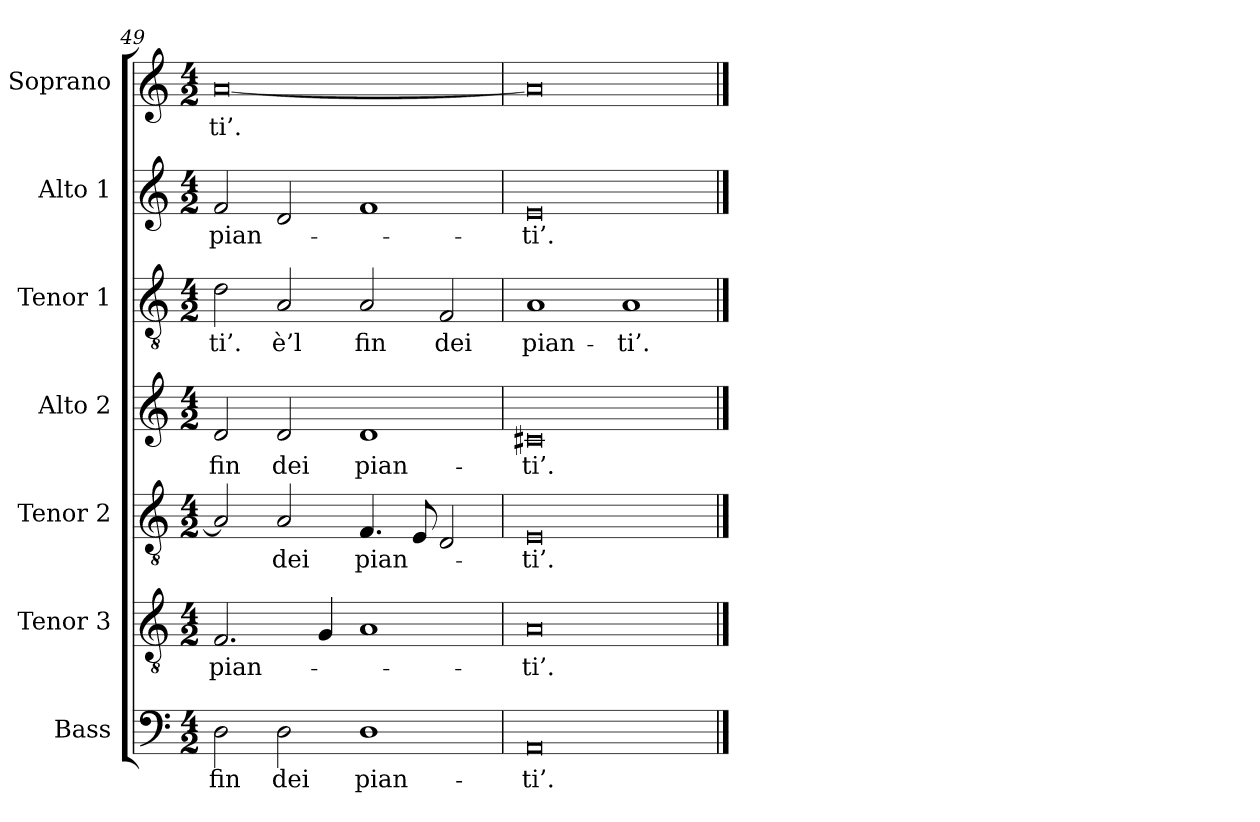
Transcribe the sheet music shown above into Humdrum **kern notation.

**kern	**text	**kern	**text	**kern	**text	**kern	**text	**kern	**text	**kern	**text	**kern	**text
*part7	*part7	*part6	*part6	*part5	*part5	*part4	*part4	*part3	*part3	*part2	*part2	*part1	*part1
*staff7	*staff7	*staff6	*staff6	*staff5	*staff5	*staff4	*staff4	*staff3	*staff3	*staff2	*staff2	*staff1	*staff1
*I"Bass	*	*I"Tenor 3	*	*I"Tenor 2	*	*I"Alto 2	*	*I"Tenor 1	*	*I"Alto 1	*	*I"Soprano	*
*I'B	*	*I'T 3	*	*I'T 2	*	*I'A 2	*	*I'T 1	*	*I'A 1	*	*I'S	*
*clefF4	*	*clefGv2	*	*clefGv2	*	*clefG2	*	*clefGv2	*	*clefG2	*	*clefG2	*
*k[]	*	*k[]	*	*k[]	*	*k[]	*	*k[]	*	*k[]	*	*k[]	*
*C:	*	*C:	*	*C:	*	*C:	*	*C:	*	*C:	*	*C:	*
*M4/2	*	*M4/2	*	*M4/2	*	*M4/2	*	*M4/2	*	*M4/2	*	*M4/2	*
=49	=49	=49	=49	=49	=49	=49	=49	=49	=49	=49	=49	=49	=49
!	!LO:LY:b	!	!LO:LY:b	!	!	!	!LO:LY:b	!	!LO:LY:b	!	!LO:LY:b	!	!LO:LY:b
2D\	fin	2.F/	pian-	2A/]	.	2d/	fin	2d\	-ti’.	2f/	pian-	[0a	-ti’.
!	!LO:LY:b	!	!	!	!LO:LY:b	!	!LO:LY:b	!	!LO:LY:b	!	!	!	!
2D\	dei	.	.	2A/	dei	2d/	dei	2A/	è’l	2d/	.	.	.
.	.	4G/	.	.	.	.	.	.	.	.	.	.	.
!	!LO:LY:b	!	!	!	!LO:LY:b	!	!LO:LY:b	!	!LO:LY:b	!	!	!	!
1D	pian-	1A	.	4.F/	pian-	1d	pian-	2A/	fin	1f	.	.	.
.	.	.	.	8E/	.	.	.	.	.	.	.	.	.
!	!	!	!	!	!	!	!	!	!LO:LY:b	!	!	!	!
.	.	.	.	2D/	.	.	.	2F/	dei	.	.	.	.
=50	=50	=50	=50	=50	=50	=50	=50	=50	=50	=50	=50	=50	=50
!	!LO:LY:b	!	!LO:LY:b	!	!LO:LY:b	!	!LO:LY:b	!	!LO:LY:b	!	!LO:LY:b	!	!
0AA	-ti’.	0A	-ti’.	0E	-ti’.	0c#X	-ti’.	1A	pian-	0e	-ti’.	0a]	.
!	!	!	!	!	!	!	!	!	!LO:LY:b	!	!	!	!
.	.	.	.	.	.	.	.	1A	-ti’.	.	.	.	.
==	==	==	==	==	==	==	==	==	==	==	==	==	==
*-	*-	*-	*-	*-	*-	*-	*-	*-	*-	*-	*-	*-	*-
